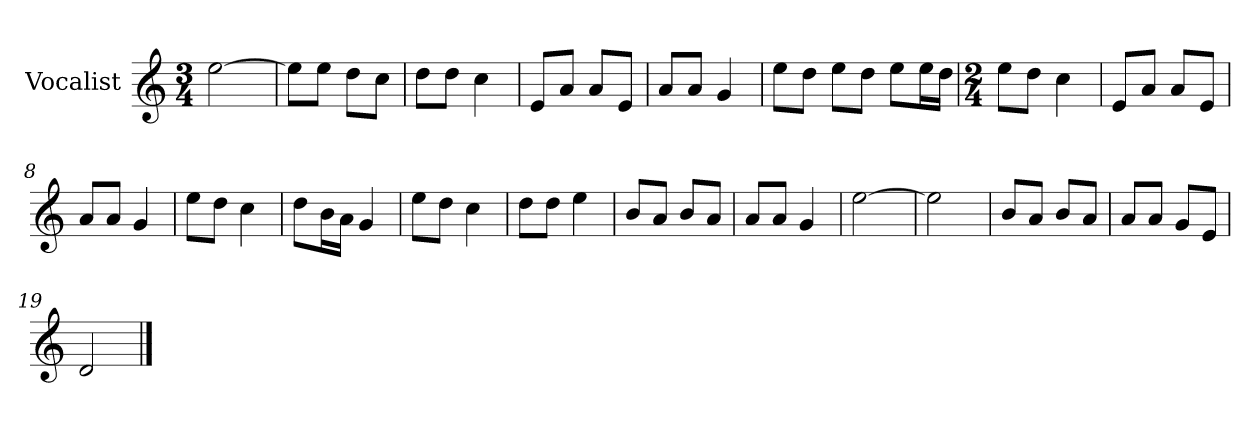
**kern
*part1
*staff1
*I"Vocalist
*k[]
*C:
*M3/4
=
[2ee
=1
8eeL]
8eeJ
8ddL
8ccJ
=2
8ddL
8ddJ
4cc
=3
8eL
8aJ
8aL
8eJ
=4
8aL
8aJ
4g
=5
8eeL
8ddJ
8eeL
8ddJ
8eeL
16eeL
16ddJJ
=6
*M2/4
8eeL
8ddJ
4cc
=7
8eL
8aJ
8aL
8eJ
=8
8aL
8aJ
4g
=9
8eeL
8ddJ
4cc
=10
8ddL
16bL
16aJJ
4g
=11
8eeL
8ddJ
4cc
=12
8ddL
8ddJ
4ee
=13
8bL
8aJ
8bL
8aJ
=14
8aL
8aJ
4g
=15
[2ee
=16
2ee]
=17
8bL
8aJ
8bL
8aJ
=18
8aL
8aJ
8gL
8eJ
=19
2d
==
*-
